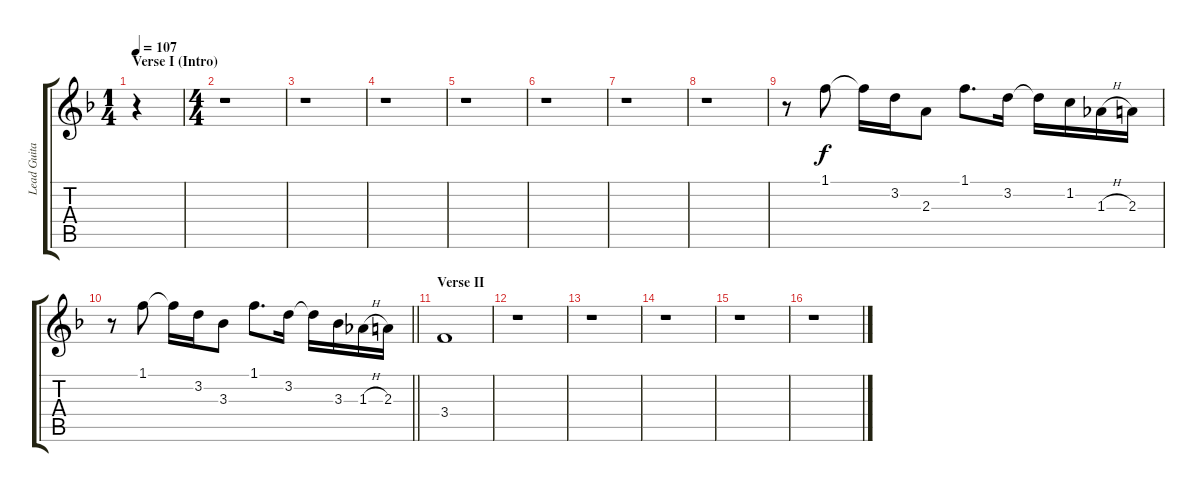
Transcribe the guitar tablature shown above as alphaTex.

\track ("Lead Guitar" "Lead Guita") {instrument acousticguitarsteel}
\staff {score tabs}
\tuning (E4 B3 G3 D3 A2 E2) {hide}
\ts (1 4)
\section ("" "Verse I (Intro)")
\tempo 107
\clef g2
\ks f
r.4{dy f instrument acousticguitarsteel} |
\ts (4 4)
r.1 |
r.1 |
r.1 |
r.1 |
r.1 |
r.1 |
r.1 |
r.8 1.1.8 1.1{t}.16 3.2.16 2.3.8 1.1.8{d} 3.2.16 3.2{t}.16 1.2.16 1.3{h}.16 2.3.16 |
\barLineRight lightlight
r.8 1.1.8 1.1{t}.16 3.2.16 3.3.8 1.1.8{d} 3.2.16 3.2{t}.16 3.3.16 1.3{h}.16 2.3.16 |
\section ("" "Verse II")
3.4.1 |
r.1 |
r.1 |
r.1 |
r.1 |
r.1
